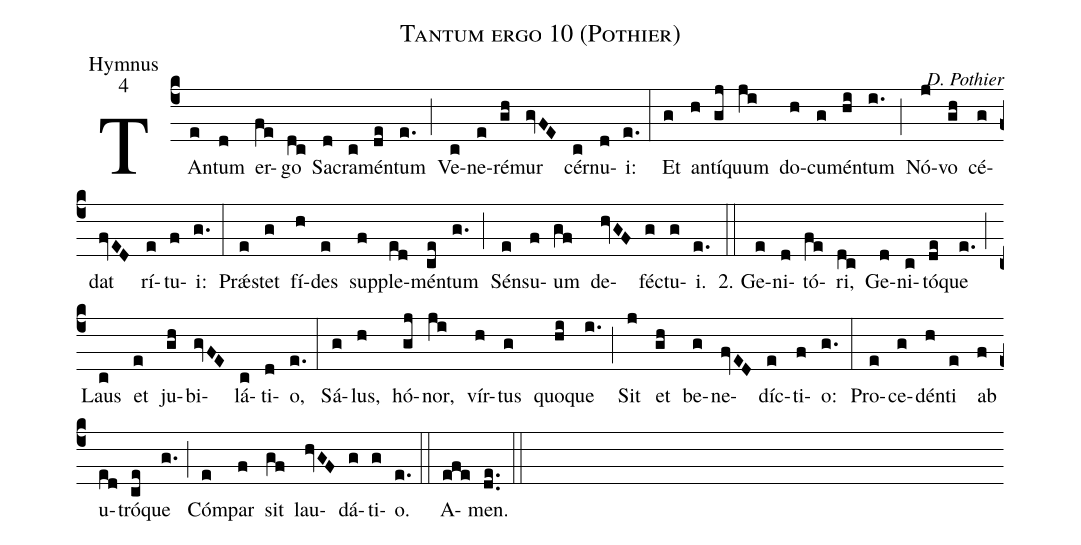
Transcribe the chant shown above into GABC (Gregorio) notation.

name:Tantum ergo 10 (Pothier);
office-part:Hymnus;
mode:4;
commentary:D. Pothier;
%%
(c4)TAn(e)tum(d) er(fe)go(dc) Sa(d)cra(c)mén(de)tum(e.) (;) Ve(c)ne(e)ré(gh)mur(gvFE) cér(c)nu(d)i:(e.) (:) Et(g) an(h)tí(gj)quum(ji) do(h)cu(g)mén(hi)tum(i.) (;) Nó(j)vo(gh) cé(g)dat(fvED) rí(e)tu(f)i:(g.) (:) Prǽ(e)stet(g) fí(h)des(e) sup(f)ple(ed)mén(ce)tum(g.) (;) Sén(e)su(f)um(gf) de(hvGF)féc(g)tu(g)i.(e.) (::)

2. Ge(e)ni(d)tó(fe)ri,(dc) Ge(d)ni(c)tó(de)que(e.) (;) Laus(c) et(e) ju(gh)bi(gvFE)lá(c)ti(d)o,(e.) (:) Sá(g)lus,(h) hó(gj)nor,(ji) vír(h)tus(g) quo(hi)que(i.) (;) Sit(j) et(gh) be(g)ne(fvED)díc(e)ti(f)o:(g.) (:) Pro(e)ce(g)dén(h)ti(e) ab(f) u(ed)tró(ce)que(g.) (;) Cóm(e)par(f) sit(gf) lau(hvGF)dá(g)ti(g)o.(e.) (::)
A(efe)men.(de..) (::)
